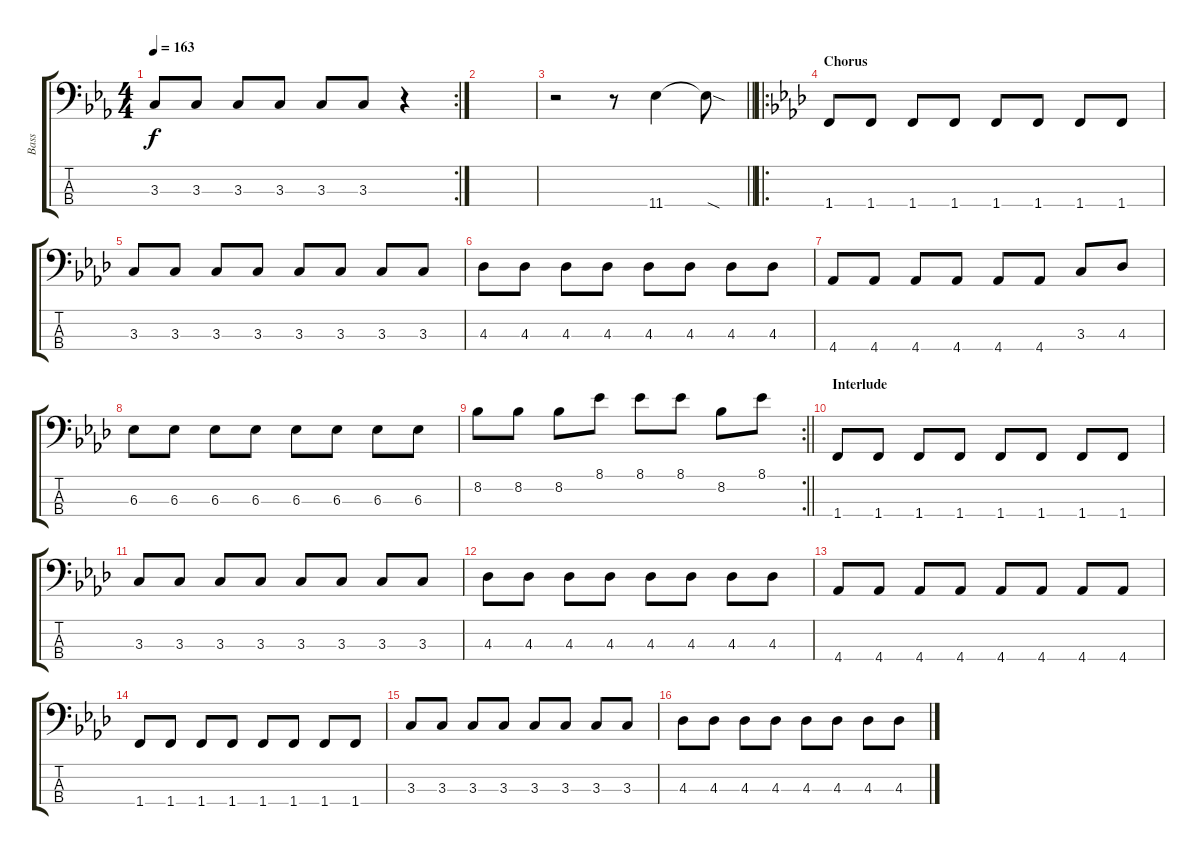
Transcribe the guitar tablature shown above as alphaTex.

\track ("Bass" "Bass") {instrument electricbasspick}
\staff {score tabs}
\tuning (G2 D2 A1 E1) {hide}
\rc 2
\ts (4 4)
\tempo 163
\clef f4
\ks cminor
3.3.8{dy f} 3.3.8 3.3.8 3.3.8 3.3.8 3.3.8 r.4 |
|
\barLineRight lightlight
r.2 r.8 11.4.4 11.4{sod t}.8 |
\ro
\section ("" "Chorus")
\ks fminor
1.4.8 1.4.8 1.4.8 1.4.8 1.4.8 1.4.8 1.4.8 1.4.8 |
3.3.8 3.3.8 3.3.8 3.3.8 3.3.8 3.3.8 3.3.8 3.3.8 |
4.3.8 4.3.8 4.3.8 4.3.8 4.3.8 4.3.8 4.3.8 4.3.8 |
4.4.8 4.4.8 4.4.8 4.4.8 4.4.8 4.4.8 3.3.8 4.3.8 |
6.3.8 6.3.8 6.3.8 6.3.8 6.3.8 6.3.8 6.3.8 6.3.8 |
\rc 2
\barLineRight lightlight
8.2.8 8.2.8 8.2.8 8.1.8 8.1.8 8.1.8 8.2.8 8.1.8 |
\section ("" "Interlude")
1.4.8 1.4.8 1.4.8 1.4.8 1.4.8 1.4.8 1.4.8 1.4.8 |
3.3.8 3.3.8 3.3.8 3.3.8 3.3.8 3.3.8 3.3.8 3.3.8 |
4.3.8 4.3.8 4.3.8 4.3.8 4.3.8 4.3.8 4.3.8 4.3.8 |
4.4.8 4.4.8 4.4.8 4.4.8 4.4.8 4.4.8 4.4.8 4.4.8 |
1.4.8 1.4.8 1.4.8 1.4.8 1.4.8 1.4.8 1.4.8 1.4.8 |
3.3.8 3.3.8 3.3.8 3.3.8 3.3.8 3.3.8 3.3.8 3.3.8 |
4.3.8 4.3.8 4.3.8 4.3.8 4.3.8 4.3.8 4.3.8 4.3.8
